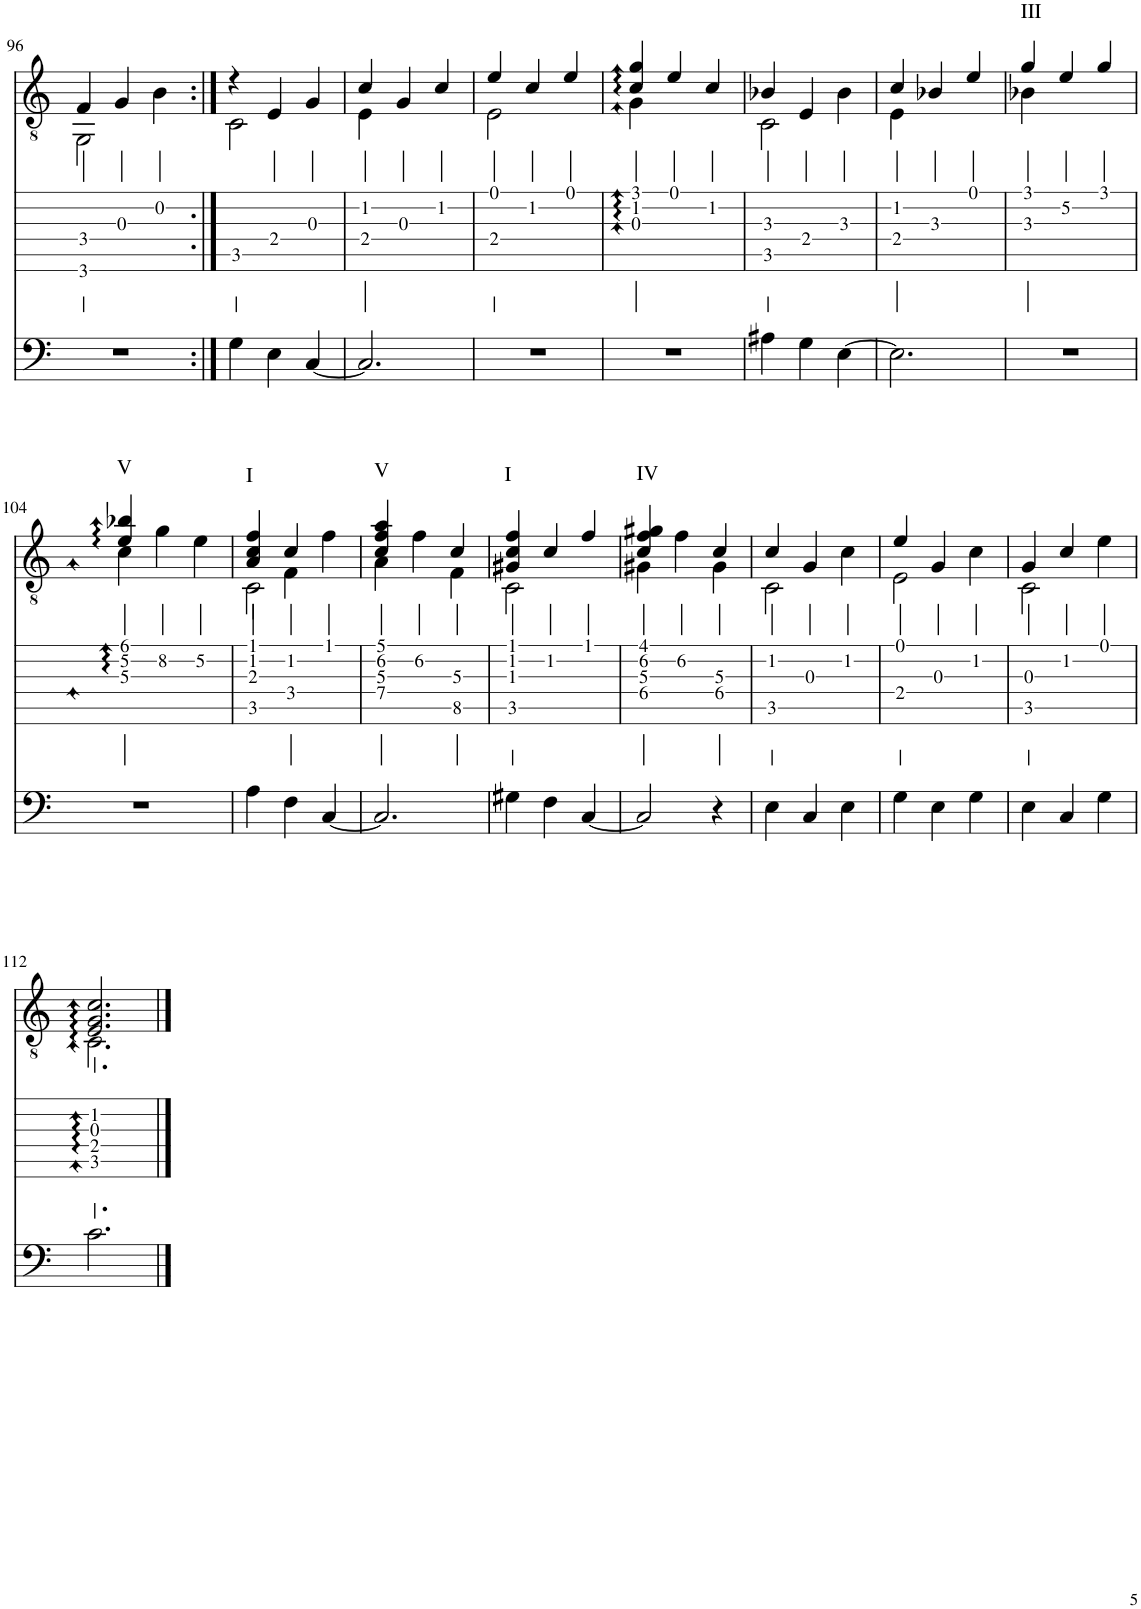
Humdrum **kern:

**kern	**kern	**kern
*part2	*part1	*part1
*staff3	*staff2	*staff1
*I"Trombone	*I"Classical Guitar	*
*I'Trb	*	*
!!LO:PB:g=z
*clefF4	*	*clefGv2
*k[]	*k[]	*k[]
*M3/4	*M3/4	*M3/4
=96	=96	=96
*	*^	*^
2.r	4F/	2GG\	4F/	2GG\
.	4G/	.	4G/	.
.	4B/	4ryy	4B\	4ryy
=97:|!	=97:|!	=97:|!	=97:|!	=97:|!
4G\	4r	2C\	4r	2C\
4E\	4E/	.	4E/	.
[4C/	4G/	4ryy	4G/	4ryy
=98	=98	=98	=98	=98
2.C/]	4c/	4E\	4c/	4E\
.	4G/	2ryy	4G/	2ryy
.	4c/	.	4c/	.
=99	=99	=99	=99	=99
2.r	4e/	2E\	4e/	2E\
.	4c/	.	4c/	.
.	4e/	4ryy	4e/	4ryy
=100	=100	=100	=100	=100
2.r	4c/ 4g/	4G\	4c/ 4g/	4G\
.	4e/	2ryy	4e/	2ryy
.	4c/	.	4c/	.
=101	=101	=101	=101	=101
4A#X\	4B-X/	2C\	4B-X/	2C\
4G\	4E/	.	4E/	.
[4E\	4B-/	4ryy	4B-\	4ryy
=102	=102	=102	=102	=102
2.E\]	4c/	4E\	4c/	4E\
.	4B-X/	2ryy	4B-X/	2ryy
.	4e/	.	4e/	.
=103	=103	=103	=103	=103
!	!	!	!LO:TX:a:t=III	!
2.r	4g/	4B-X\	4g/	4B-X\
.	4e/	2ryy	4e/	2ryy
.	4g/	.	4g/	.
!!LO:LB:g=z	!!
=104	=104	=104	=104	=104
!	!	!	!LO:TX:a:t=V	!
2.r	4e/ 4b-X/	4c\	4e/ 4b-X/	4c\
.	4g/	2ryy	4g\	2ryy
.	4e/	.	4e\	.
=105	=105	=105	=105	=105
*	*	*^	*	*^
!	!	!	!	!LO:TX:a:t=I	!	!
4A\	4A/ 4c/ 4f/	4ryy	2C/	4A/ 4c/ 4f/	4ryy	2C\
4F\	4c/	4F\	.	4c/	4F\	.
[4C/	4f/	4ryy	4ryy	4f\	4ryy	4ryy
=106	=106	=106	=106	=106	=106	=106
!	!	!	!	!LO:TX:a:t=V	!	!
*	*	*v	*v	*	*	*
*	*	*	*	*v	*v
2.C/]	4c/ 4f/ 4a/	4A\	4c/ 4f/ 4a/	4A\
.	4f/	4ryy	4f\	4ryy
.	4c/	4F\	4c/	4F\
=107	=107	=107	=107	=107
!	!	!	!LO:TX:a:t=I	!
4G#X\	4G#X/ 4c/ 4f/	2C\	4G#X/ 4c/ 4f/	2C\
4F\	4c/	.	4c/	.
[4C/	4f/	4ryy	4f/	4ryy
=108	=108	=108	=108	=108
!	!	!	!LO:TX:a:t=IV	!
2C/]	4c/ 4f/ 4g#X/	4G#X\	4c/ 4f/ 4g#X/	4G#X\
.	4f/	4ryy	4f\	4ryy
4r	4c/	4G#\	4c/	4G#\
=109	=109	=109	=109	=109
4E\	4c/	2C\	4c/	2C\
4C/	4G/	.	4G/	.
4E\	4c/	4ryy	4c\	4ryy
=110	=110	=110	=110	=110
4G\	4e/	2E\	4e/	2E\
4E\	4G/	.	4G/	.
4G\	4c/	4ryy	4c\	4ryy
=111	=111	=111	=111	=111
4E\	4G/	2C\	4G/	2C\
4C/	4c/	.	4c/	.
4G\	4e/	4ryy	4e\	4ryy
!!LO:LB:g=z	!!
=112	=112	=112	=112	=112
2.c\	2.E/ 2.G/ 2.c/	2.C\	2.E/ 2.G/ 2.c/	2.C\
*	*v	*v	*	*
*	*	*v	*v
==	==	==
*-	*-	*-
